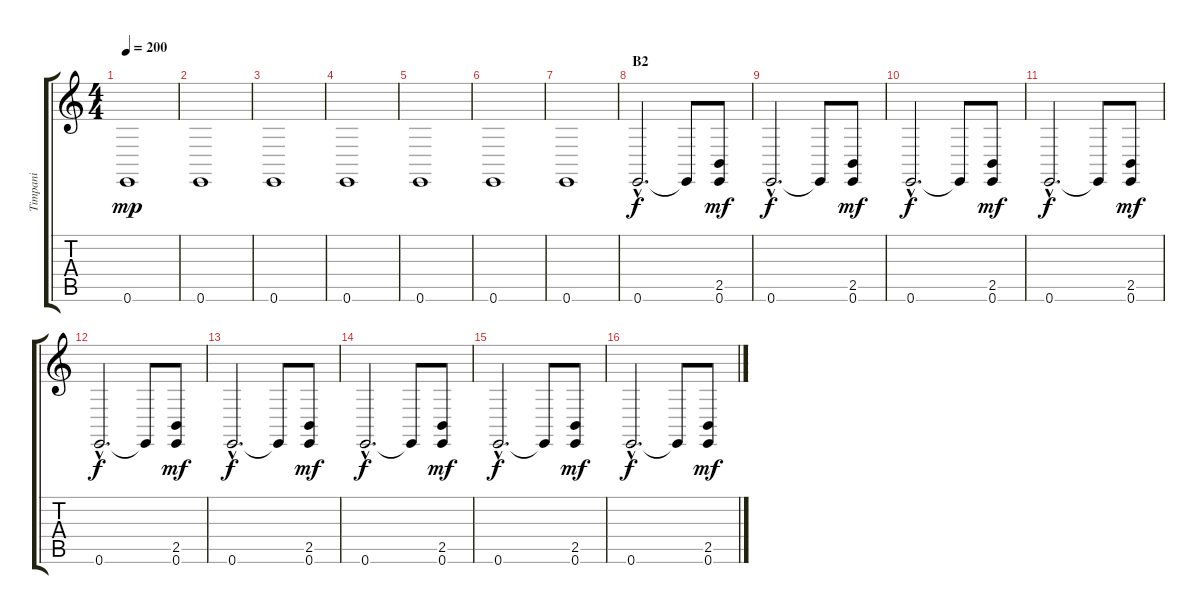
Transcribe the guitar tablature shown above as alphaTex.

\track ("Timpani" "Timpani") {instrument timpani}
\staff {score tabs}
\tuning (E4 B3 G3 D3 A2 E2) {hide}
\ts (4 4)
\tempo 200
\clef g2
\ks c
0.6.1{dy mp} |
0.6.1 |
0.6.1 |
0.6.1 |
0.6.1 |
0.6.1 |
0.6.1 |
\section ("" "B2")
0.6{hac}.2{d dy f} 0.6{t}.8 (2.5 0.6).8{dy mf} |
0.6{hac}.2{d dy f} 0.6{t}.8 (2.5 0.6).8{dy mf} |
0.6{hac}.2{d dy f} 0.6{t}.8 (2.5 0.6).8{dy mf} |
0.6{hac}.2{d dy f} 0.6{t}.8 (2.5 0.6).8{dy mf} |
0.6{hac}.2{d dy f} 0.6{t}.8 (2.5 0.6).8{dy mf} |
0.6{hac}.2{d dy f} 0.6{t}.8 (2.5 0.6).8{dy mf} |
0.6{hac}.2{d dy f} 0.6{t}.8 (2.5 0.6).8{dy mf} |
0.6{hac}.2{d dy f} 0.6{t}.8 (2.5 0.6).8{dy mf} |
0.6{hac}.2{d dy f} 0.6{t}.8 (2.5 0.6).8{dy mf}
